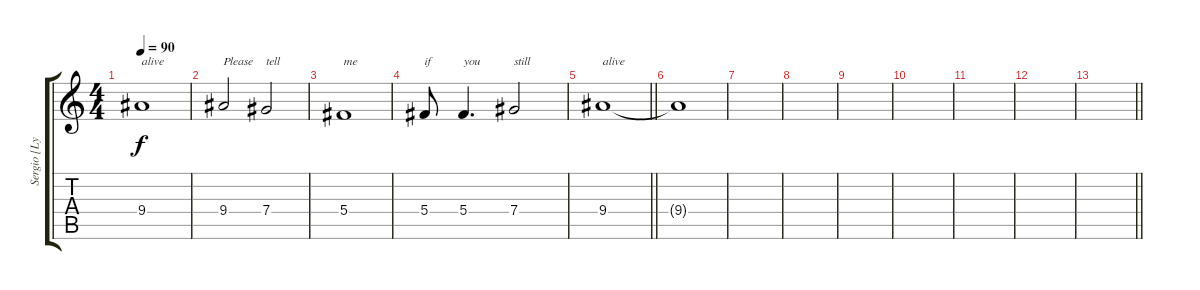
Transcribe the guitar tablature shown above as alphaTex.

\track ("Sergio [Lyrics]" "Sergio [Ly") {instrument distortionguitar}
\staff {score tabs}
\tuning (Eb4 Bb3 Gb3 Db3 Ab2 Eb2) {hide}
\ts (4 4)
\tempo 90
\clef g2
\ks c
9.4.1{txt "alive" dy f} |
9.4.2{txt "Please"} 7.4.2{txt "tell"} |
5.4.1{txt "me"} |
5.4.8{txt "if"} 5.4.4{d txt "you"} 7.4.2{txt "still"} |
\barLineRight lightlight
9.4.1{txt "alive"} |
9.4{t}.1 |
|
|
|
|
|
|
\barLineRight lightlight
